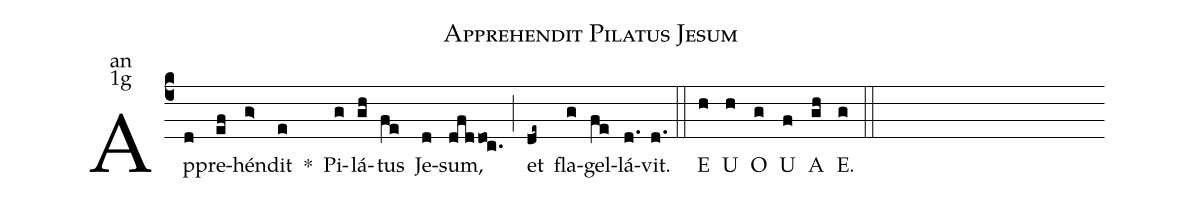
name:Apprehendit Pilatus Jesum;
office-part:an;
mode:1g;
%%
(c4) Ap(d)pre(ef)hén(g>)dit(e) <sp>*</sp>() Pi(g)lá(gh)tus(fe) Je(d)sum,(dfddoc.) (;) et(de~) fla(g)gel(fe)lá(d.)vit.(d.) (::)
<eu>E(h) U(h) O(g) U(f) A(gh) E.(g) </eu>(::)
